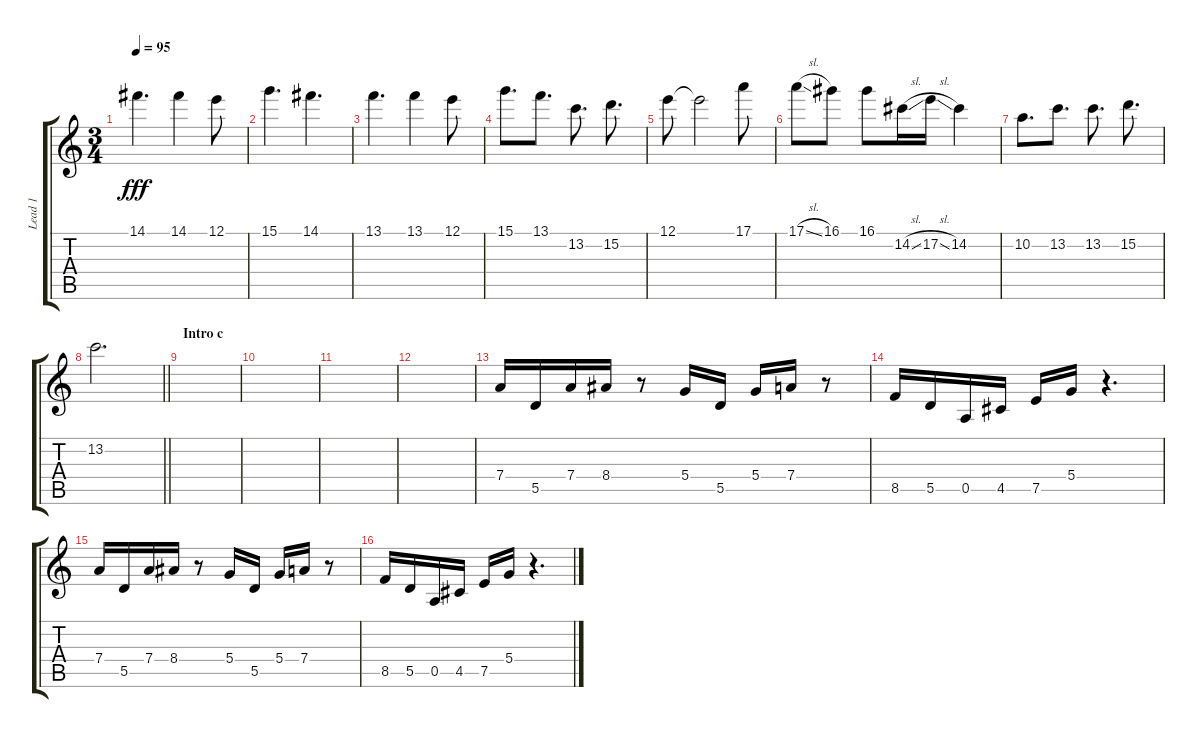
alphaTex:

\track ("Lead 1" "Lead 1") {instrument distortionguitar}
\staff {score tabs}
\tuning (E4 B3 G3 D3 A2 D2) {hide}
\ts (3 4)
\tempo 95
\clef g2
\ks c
14.1.4{d dy fff} 14.1.4 12.1.8 |
15.1.4{d} 14.1.4{d} |
13.1.4{d} 13.1.4 12.1.8 |
15.1.8{d} 13.1.8{d} 13.2.8{d} 15.2.8{d} |
12.1.8 12.1{t}.2 17.1.8 |
17.1{sl}.8 16.1.8 16.1.8 14.2{sl}.16 17.2{sl}.16 14.2.4 |
10.2.8{d} 13.2.8{d} 13.2.8{d} 15.2.8{d} |
\barLineRight lightlight
13.2.2{d} |
\section ("" "Intro c")
|
|
|
|
7.4.16{balance 8} 5.5.16 7.4.16 8.4.16 r.8 5.4.16 5.5.16 5.4.16 7.4.16 r.8 |
8.5.16 5.5.16 0.5.16 4.5.16 7.5.16 5.4.16 r.4{d} |
7.4.16 5.5.16 7.4.16 8.4.16 r.8 5.4.16 5.5.16 5.4.16 7.4.16 r.8 |
8.5.16 5.5.16 0.5.16 4.5.16 7.5.16 5.4.16 r.4{d}
